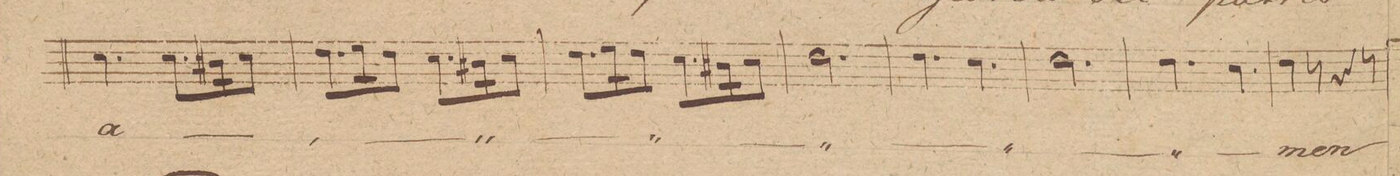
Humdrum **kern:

**kern	**text	**dynam
*I"Tenore 2do	*	*
*clefC4	*	*
*k[]	*	*
*M6/8	*	*
4.B\	a-	.
8.B\L	.	.
16A#X\K	.	.
8B\J	.	.
=84	=84	=84
8.c\L	.	.
16d\K	.	.
8c\J	.	.
8.B\L	.	.
16A#X\K	.	.
8B\J	.	.
=85	=85	=85
8.c\L	.	.
16d\K	.	.
8c\J	.	.
8.B\L	.	.
16A#X\K	.	.
8B\J	.	.
=86	=86	=86
2.c\	.	.
=87	=87	=87
4.c\	.	.
4.B\	.	.
=88	=88	=88
2.c\	.	.
=89	=89	=89
4.c\	.	.
4.B\	.	.
=90	=90	=90
4c\	-men	.
8r	.	.
4r	.	.
8r	.	.
=91	=91	=91
*-	*-	*-
